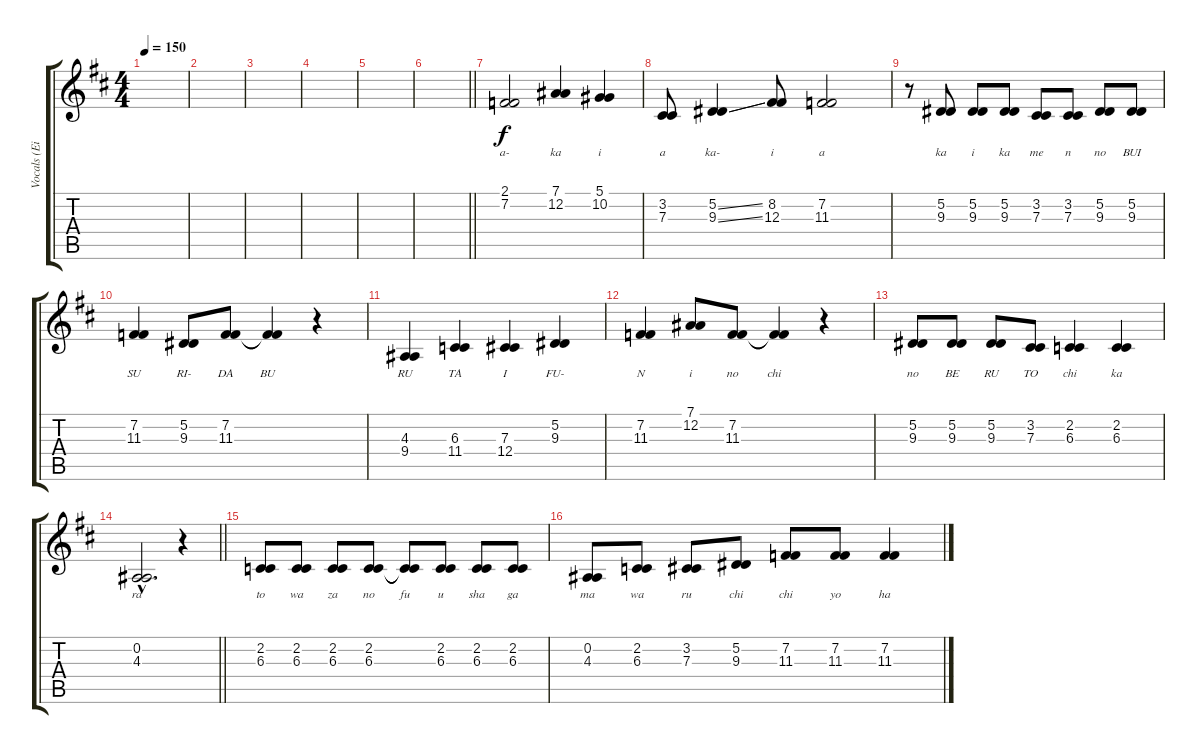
\track ("Vocals (Eizo)" "Vocals (Ei") {instrument flute}
\staff {score tabs}
\tuning (Eb4 Bb3 Gb3 Db3 Ab2 Eb2) {hide}
\ts (4 4)
\tempo 150
\clef g2
\ks d
|
|
|
|
|
\barLineRight lightlight
|
(2.1 7.2).2{lyrics (0 "a-") lyrics (1 "") lyrics (2 "") lyrics (3 "") lyrics (4 "")} (7.1 12.2).4{lyrics (0 "ka") lyrics (1 "") lyrics (2 "") lyrics (3 "") lyrics (4 "")} (5.1 10.2).4{lyrics (0 "i") lyrics (1 "") lyrics (2 "") lyrics (3 "") lyrics (4 "")} |
(3.2 7.3).8{lyrics (0 "a") lyrics (1 "") lyrics (2 "") lyrics (3 "") lyrics (4 "")} (5.2{ss} 9.3{ss}).4{lyrics (0 "ka-") lyrics (1 "") lyrics (2 "") lyrics (3 "") lyrics (4 "")} (8.2 12.3).8{lyrics (0 "i") lyrics (1 "") lyrics (2 "") lyrics (3 "") lyrics (4 "")} (7.2 11.3).2{lyrics (0 "a") lyrics (1 "") lyrics (2 "") lyrics (3 "") lyrics (4 "")} |
r.8 (5.2 9.3).8{lyrics (0 "ka") lyrics (1 "") lyrics (2 "") lyrics (3 "") lyrics (4 "")} (5.2 9.3).8{lyrics (0 "i") lyrics (1 "") lyrics (2 "") lyrics (3 "") lyrics (4 "")} (5.2 9.3).8{lyrics (0 "ka") lyrics (1 "") lyrics (2 "") lyrics (3 "") lyrics (4 "")} (3.2 7.3).8{lyrics (0 "me") lyrics (1 "") lyrics (2 "") lyrics (3 "") lyrics (4 "")} (3.2 7.3).8{lyrics (0 "n") lyrics (1 "") lyrics (2 "") lyrics (3 "") lyrics (4 "")} (5.2 9.3).8{lyrics (0 "no") lyrics (1 "") lyrics (2 "") lyrics (3 "") lyrics (4 "")} (5.2 9.3).8{lyrics (0 "BUI") lyrics (1 "") lyrics (2 "") lyrics (3 "") lyrics (4 "")} |
(7.2 11.3).4{lyrics (0 "SU") lyrics (1 "") lyrics (2 "") lyrics (3 "") lyrics (4 "")} (5.2 9.3).8{lyrics (0 "RI-") lyrics (1 "") lyrics (2 "") lyrics (3 "") lyrics (4 "")} (7.2 11.3).8{lyrics (0 "DA") lyrics (1 "") lyrics (2 "") lyrics (3 "") lyrics (4 "")} (7.2{t} 11.3{t}).4{lyrics (0 "BU") lyrics (1 "") lyrics (2 "") lyrics (3 "") lyrics (4 "")} r.4 |
(4.3 9.4).4{lyrics (0 "RU") lyrics (1 "") lyrics (2 "") lyrics (3 "") lyrics (4 "")} (6.3 11.4).4{lyrics (0 "TA") lyrics (1 "") lyrics (2 "") lyrics (3 "") lyrics (4 "")} (7.3 12.4).4{lyrics (0 "I") lyrics (1 "") lyrics (2 "") lyrics (3 "") lyrics (4 "")} (5.2 9.3).4{lyrics (0 "FU-") lyrics (1 "") lyrics (2 "") lyrics (3 "") lyrics (4 "")} |
(7.2 11.3).4{lyrics (0 "N") lyrics (1 "") lyrics (2 "") lyrics (3 "") lyrics (4 "")} (7.1 12.2).8{lyrics (0 "i") lyrics (1 "") lyrics (2 "") lyrics (3 "") lyrics (4 "")} (7.2 11.3).8{lyrics (0 "no") lyrics (1 "") lyrics (2 "") lyrics (3 "") lyrics (4 "")} (7.2{t} 11.3{t}).4{lyrics (0 "chi") lyrics (1 "") lyrics (2 "") lyrics (3 "") lyrics (4 "")} r.4 |
(5.2 9.3).8{lyrics (0 "no") lyrics (1 "") lyrics (2 "") lyrics (3 "") lyrics (4 "")} (5.2 9.3).8{lyrics (0 "BE") lyrics (1 "") lyrics (2 "") lyrics (3 "") lyrics (4 "")} (5.2 9.3).8{lyrics (0 "RU") lyrics (1 "") lyrics (2 "") lyrics (3 "") lyrics (4 "")} (3.2 7.3).8{lyrics (0 "TO") lyrics (1 "") lyrics (2 "") lyrics (3 "") lyrics (4 "")} (2.2 6.3).4{lyrics (0 "chi") lyrics (1 "") lyrics (2 "") lyrics (3 "") lyrics (4 "")} (2.2 6.3).4{lyrics (0 "ka") lyrics (1 "") lyrics (2 "") lyrics (3 "") lyrics (4 "")} |
\barLineRight lightlight
(0.2{hac} 4.3{hac}).2{d lyrics (0 "ra") lyrics (1 "") lyrics (2 "") lyrics (3 "") lyrics (4 "")} r.4 |
(2.2 6.3).8{lyrics (0 "to") lyrics (1 "") lyrics (2 "") lyrics (3 "") lyrics (4 "")} (2.2 6.3).8{lyrics (0 "wa") lyrics (1 "") lyrics (2 "") lyrics (3 "") lyrics (4 "")} (2.2 6.3).8{lyrics (0 "za") lyrics (1 "") lyrics (2 "") lyrics (3 "") lyrics (4 "")} (2.2 6.3).8{lyrics (0 "no") lyrics (1 "") lyrics (2 "") lyrics (3 "") lyrics (4 "")} (2.2{t} 6.3{t}).8{lyrics (0 "fu") lyrics (1 "") lyrics (2 "") lyrics (3 "") lyrics (4 "")} (2.2 6.3).8{lyrics (0 "u") lyrics (1 "") lyrics (2 "") lyrics (3 "") lyrics (4 "")} (2.2 6.3).8{lyrics (0 "sha") lyrics (1 "") lyrics (2 "") lyrics (3 "") lyrics (4 "")} (2.2 6.3).8{lyrics (0 "ga") lyrics (1 "") lyrics (2 "") lyrics (3 "") lyrics (4 "")} |
(0.2 4.3).8{lyrics (0 "ma") lyrics (1 "") lyrics (2 "") lyrics (3 "") lyrics (4 "")} (2.2 6.3).8{lyrics (0 "wa") lyrics (1 "") lyrics (2 "") lyrics (3 "") lyrics (4 "")} (3.2 7.3).8{lyrics (0 "ru") lyrics (1 "") lyrics (2 "") lyrics (3 "") lyrics (4 "")} (5.2 9.3).8{lyrics (0 "chi") lyrics (1 "") lyrics (2 "") lyrics (3 "") lyrics (4 "")} (7.2 11.3).8{lyrics (0 "chi") lyrics (1 "") lyrics (2 "") lyrics (3 "") lyrics (4 "")} (7.2 11.3).8{lyrics (0 "yo") lyrics (1 "") lyrics (2 "") lyrics (3 "") lyrics (4 "")} (7.2 11.3).4{lyrics (0 "ha") lyrics (1 "") lyrics (2 "") lyrics (3 "") lyrics (4 "")}
